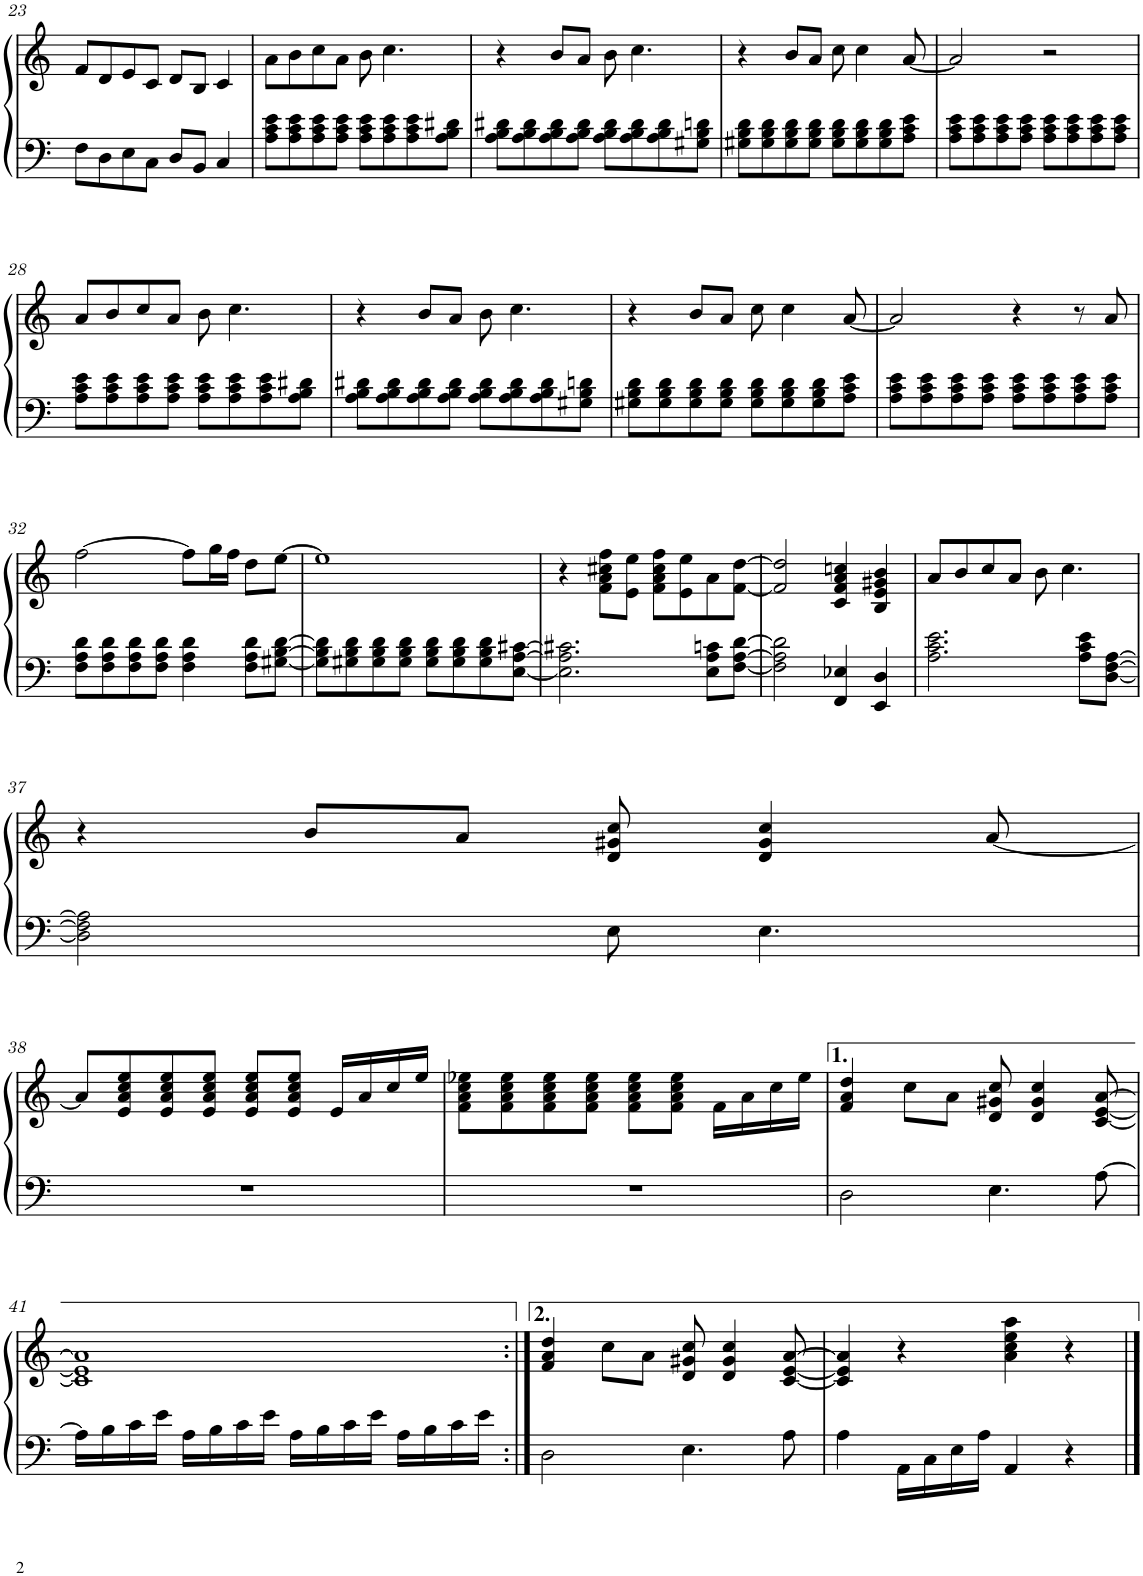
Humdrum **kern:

**kern	**kern
*part1	*part1
*staff2	*staff1
*I"Piano	*
*I'Pno.	*
!!LO:PB:g=z
*clefF4	*clefG2
*k[]	*k[]
*M4/4	*M4/4
=23	=23
8F\L	8f/L
8D\	8d/
8E\	8e/
8C\J	8c/J
8D/L	8d/L
8BB/J	8B/J
4C/	4c/
=24	=24
8A\ 8c\ 8e\L	8a\L
8A\ 8c\ 8e\	8b\
8A\ 8c\ 8e\	8cc\
8A\ 8c\ 8e\J	8a\J
8A\ 8c\ 8e\L	8b\
8A\ 8c\ 8e\	4.cc\
8A\ 8c\ 8e\	.
8A\ 8B\ 8d#X\J	.
=25	=25
8A\ 8B\ 8d#X\L	4r
8A\ 8B\ 8d#\	.
8A\ 8B\ 8d#\	8b/L
8A\ 8B\ 8d#\J	8a/J
8A\ 8B\ 8d#\L	8b\
8A\ 8B\ 8d#\	4.cc\
8A\ 8B\ 8d#\	.
8G#X\ 8B\ 8dn\J	.
=26	=26
8G#X\ 8B\ 8d\L	4r
8G#\ 8B\ 8d\	.
8G#\ 8B\ 8d\	8b/L
8G#\ 8B\ 8d\J	8a/J
8G#\ 8B\ 8d\L	8cc\
8G#\ 8B\ 8d\	4cc\
8G#\ 8B\ 8d\	.
8A\ 8c\ 8e\J	[8a/
=27	=27
8A\ 8c\ 8e\L	2a/]
8A\ 8c\ 8e\	.
8A\ 8c\ 8e\	.
8A\ 8c\ 8e\J	.
8A\ 8c\ 8e\L	2r
8A\ 8c\ 8e\	.
8A\ 8c\ 8e\	.
8A\ 8c\ 8e\J	.
!!LO:LB:g=z
=28	=28
8A\ 8c\ 8e\L	8a/L
8A\ 8c\ 8e\	8b/
8A\ 8c\ 8e\	8cc/
8A\ 8c\ 8e\J	8a/J
8A\ 8c\ 8e\L	8b\
8A\ 8c\ 8e\	4.cc\
8A\ 8c\ 8e\	.
8A\ 8B\ 8d#X\J	.
=29	=29
8A\ 8B\ 8d#X\L	4r
8A\ 8B\ 8d#\	.
8A\ 8B\ 8d#\	8b/L
8A\ 8B\ 8d#\J	8a/J
8A\ 8B\ 8d#\L	8b\
8A\ 8B\ 8d#\	4.cc\
8A\ 8B\ 8d#\	.
8G#X\ 8B\ 8dn\J	.
=30	=30
8G#X\ 8B\ 8d\L	4r
8G#\ 8B\ 8d\	.
8G#\ 8B\ 8d\	8b/L
8G#\ 8B\ 8d\J	8a/J
8G#\ 8B\ 8d\L	8cc\
8G#\ 8B\ 8d\	4cc\
8G#\ 8B\ 8d\	.
8A\ 8c\ 8e\J	[8a/
=31	=31
8A\ 8c\ 8e\L	2a/]
8A\ 8c\ 8e\	.
8A\ 8c\ 8e\	.
8A\ 8c\ 8e\J	.
8A\ 8c\ 8e\L	4r
8A\ 8c\ 8e\	.
8A\ 8c\ 8e\	8r
8A\ 8c\ 8e\J	8a/
!!LO:LB:g=z
=32	=32
8F\ 8A\ 8d\L	[2ff\
8F\ 8A\ 8d\	.
8F\ 8A\ 8d\	.
8F\ 8A\ 8d\J	.
4F\ 4A\ 4d\	8ff\L]
.	16gg\L
.	16ff\JJ
8F\ 8A\ 8d\L	8dd\L
[8G#X\ [8B\ [8d\J	[8ee\J
=33	=33
8G#\] 8B\] 8d\]L	1ee]
8G#X\ 8B\ 8d\	.
8G#\ 8B\ 8d\	.
8G#\ 8B\ 8d\J	.
8G#\ 8B\ 8d\L	.
8G#\ 8B\ 8d\	.
8G#\ 8B\ 8d\	.
[8E\ [8A\ [8c#X\J	.
=34	=34
2.E\] 2.A\] 2.c#X\]	4r
.	8f\ 8a\ 8cc#X\ 8ff\L
.	8e\ 8ee\J
.	8f\ 8a\ 8cc#\ 8ff\L
.	8e\ 8ee\
8E\ 8A\ 8cn\L	8a\
[8F\ [8A\ [8d\J	[8f\ [8dd\J
=35	=35
2F\] 2A\] 2d\]	2f/] 2dd/]
4FF/ 4E-X/	4c/ 4f/ 4a/ 4ccn/
4EE/ 4D/	4B/ 4e/ 4g#X/ 4b/
=36	=36
2.A\ 2.c\ 2.e\	8a/L
.	8b/
.	8cc/
.	8a/J
.	8b\
.	4.cc\
8A\ 8c\ 8e\L	.
[8D\ [8F\ [8A\J	.
!!LO:LB:g=z
=37	=37
2D\] 2F\] 2A\]	4r
.	8b/L
.	8a/J
8E\	8d/ 8g#X/ 8cc/
4.E\	4d/ 4g#/ 4cc/
.	[8a/
!!LO:LB:g=z
=38	=38
1r	8a/L]
.	8e/ 8a/ 8cc/ 8ee/
.	8e/ 8a/ 8cc/ 8ee/
.	8e/ 8a/ 8cc/ 8ee/J
.	8e/ 8a/ 8cc/ 8ee/L
.	8e/ 8a/ 8cc/ 8ee/J
.	16e/LL
.	16a/
.	16cc/
.	16ee/JJ
=39	=39
1r	8f\ 8a\ 8cc\ 8ee-X\L
.	8f\ 8a\ 8cc\ 8ee-\
.	8f\ 8a\ 8cc\ 8ee-\
.	8f\ 8a\ 8cc\ 8ee-\J
.	8f\ 8a\ 8cc\ 8ee-\L
.	8f\ 8a\ 8cc\ 8ee-\J
.	16f\LL
.	16a\
.	16cc\
.	16ee-\JJ
=40	=40
2D\	4f/ 4a/ 4dd/
.	8cc\L
.	8a\J
4.E\	8d/ 8g#X/ 8cc/
.	4d/ 4g#/ 4cc/
[8A\	[8c/ [8e/ [8a/
!!LO:LB:g=z
=41	=41
16A\LL]	1c] 1e] 1a]
16B\	.
16c\	.
16e\JJ	.
16A\LL	.
16B\	.
16c\	.
16e\JJ	.
16A\LL	.
16B\	.
16c\	.
16e\JJ	.
16A\LL	.
16B\	.
16c\	.
16e\JJ	.
=42:|!	=42:|!
2D\	4f/ 4a/ 4dd/
.	8cc\L
.	8a\J
4.E\	8d/ 8g#X/ 8cc/
.	4d/ 4g#/ 4cc/
8A\	[8c/ [8e/ [8a/
=43	=43
4A\	4c/] 4e/] 4a/]
16AA\LL	4r
16C\	.
16E\	.
16A\JJ	.
4AA/	4a\ 4cc\ 4ee\ 4aa\
4r	4r
==	==
*-	*-
